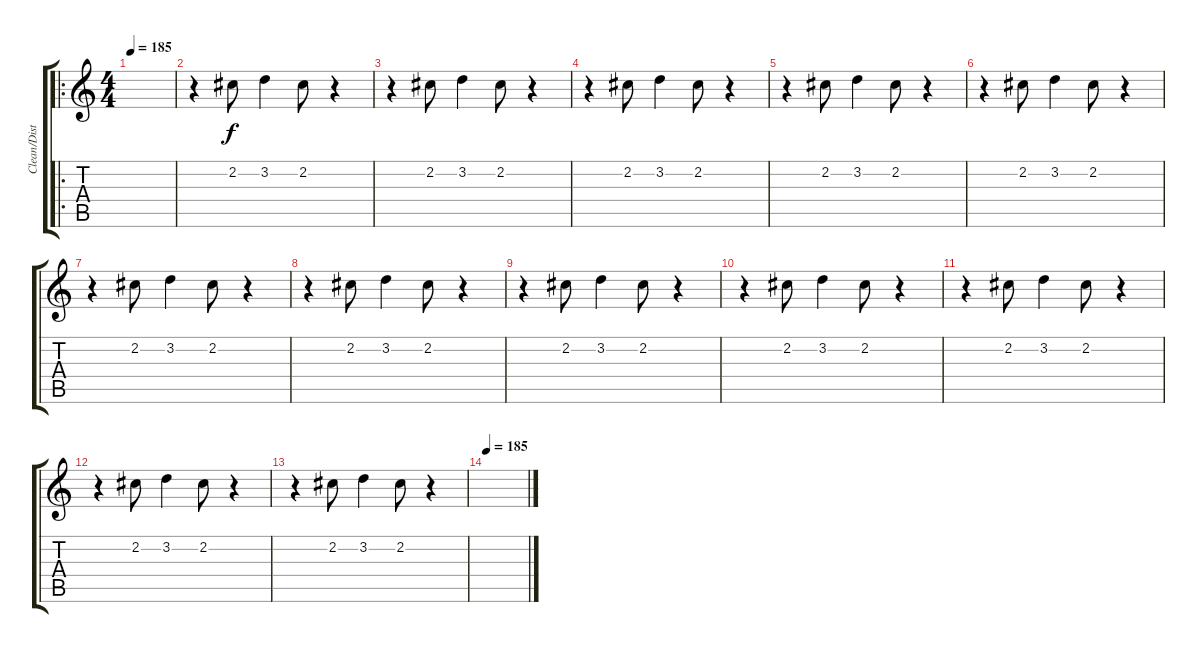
\track ("Clean/Dist. Dubb" "Clean/Dist") {instrument distortionguitar}
\staff {score tabs}
\tuning (E4 B3 G3 D3 A2 E2) {hide}
\ro
\ts (4 4)
\tempo 185
\clef g2
\ks c
|
r.4 2.2.8 3.2.4 2.2.8 r.4 |
r.4 2.2.8 3.2.4 2.2.8 r.4 |
r.4 2.2.8 3.2.4 2.2.8 r.4 |
r.4 2.2.8 3.2.4 2.2.8 r.4 |
r.4 2.2.8 3.2.4 2.2.8 r.4 |
r.4 2.2.8 3.2.4 2.2.8 r.4 |
r.4 2.2.8 3.2.4 2.2.8 r.4 |
r.4 2.2.8 3.2.4 2.2.8 r.4 |
r.4 2.2.8 3.2.4 2.2.8 r.4 |
r.4 2.2.8 3.2.4 2.2.8 r.4 |
r.4 2.2.8 3.2.4 2.2.8 r.4 |
r.4 2.2.8 3.2.4 2.2.8 r.4 |
\tempo 185
